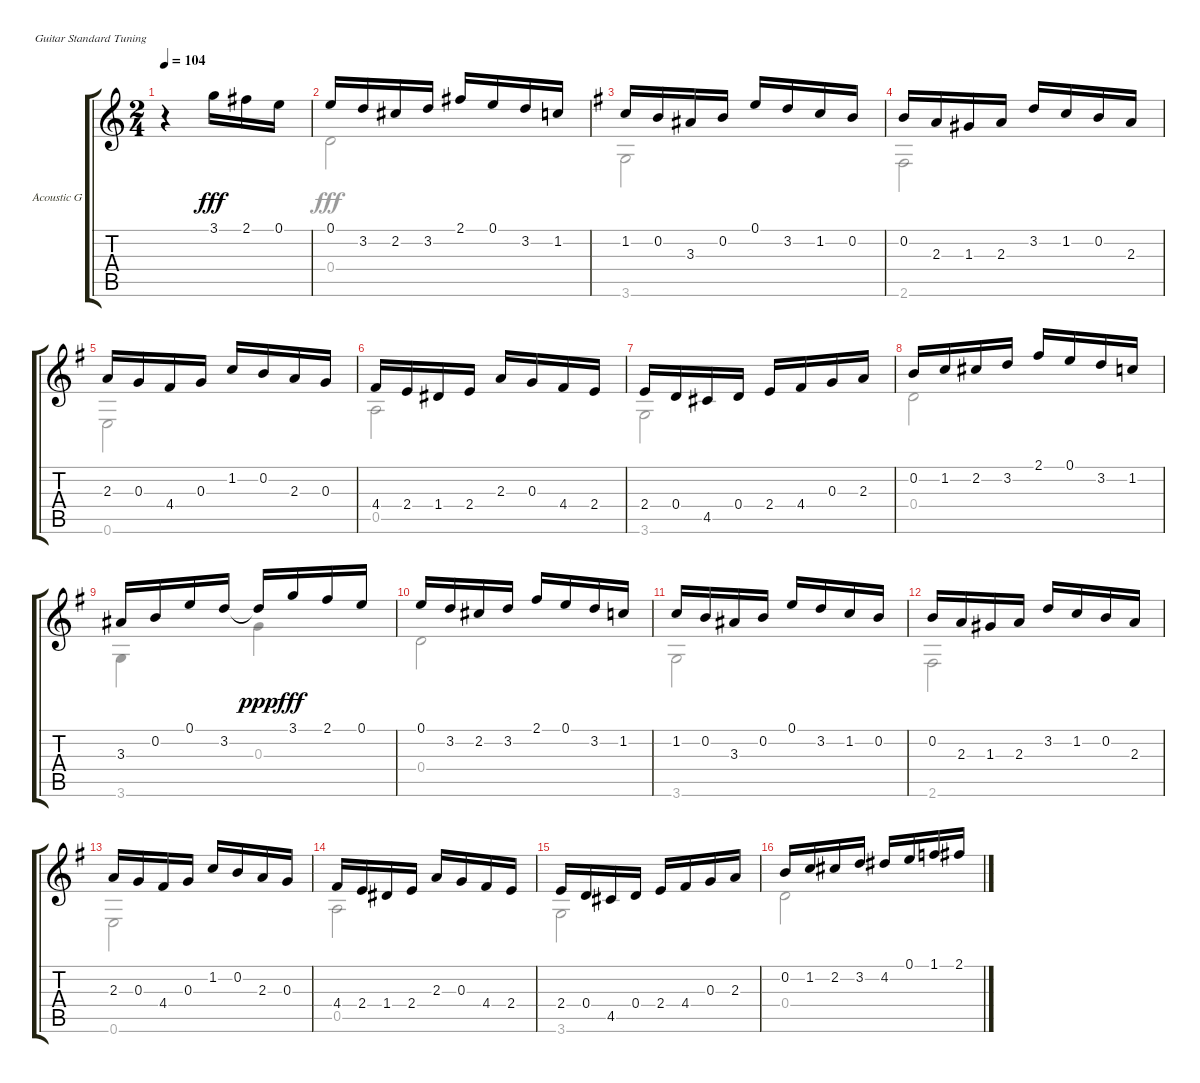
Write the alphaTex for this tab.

\bracketExtendMode groupsimilarinstruments
\firstSystemTrackNameOrientation horizontal
\otherSystemsTrackNameOrientation horizontal
\track ("Acoustic Guitar " "Acoustic G") {instrument acousticguitarnylon}
\staff {score tabs}
\tuning (E4 B3 G3 D3 A2 E2)
\voice
\ts (2 4)
\tempo 104
\clef g2
\ks c
r.4{dy fff instrument acousticguitarnylon} 3.1.16 2.1.16 0.1.16 |
0.1.16 3.2.16 2.2.16 3.2.16 2.1.16 0.1.16 3.2.16 1.2.16 |
\ks g
1.2.16 0.2.16 3.3.16 0.2.16 0.1.16 3.2.16 1.2.16 0.2.16 |
0.2.16 2.3.16 1.3.16 2.3.16 3.2.16 1.2.16 0.2.16 2.3.16 |
2.3.16 0.3.16 4.4.16 0.3.16 1.2.16 0.2.16 2.3.16 0.3.16 |
4.4.16 2.4.16 1.4.16 2.4.16 2.3.16 0.3.16 4.4.16 2.4.16 |
2.4.16 0.4.16 4.5.16 0.4.16 2.4.16 4.4.16 0.3.16 2.3.16 |
0.2.16 1.2.16 2.2.16 3.2.16 2.1.16 0.1.16 3.2.16 1.2.16 |
3.3.16 0.2.16 0.1.16 3.2.16 3.2{t}.16{dy ppp} 3.1.16{dy fff} 2.1.16 0.1.16 |
0.1.16 3.2.16 2.2.16 3.2.16 2.1.16 0.1.16 3.2.16 1.2.16 |
1.2.16 0.2.16 3.3.16 0.2.16 0.1.16 3.2.16 1.2.16 0.2.16 |
0.2.16 2.3.16 1.3.16 2.3.16 3.2.16 1.2.16 0.2.16 2.3.16 |
2.3.16 0.3.16 4.4.16 0.3.16 1.2.16 0.2.16 2.3.16 0.3.16 |
4.4.16 2.4.16 1.4.16 2.4.16 2.3.16 0.3.16 4.4.16 2.4.16 |
2.4.16 0.4.16 4.5.16 0.4.16 2.4.16 4.4.16 0.3.16 2.3.16 |
0.2.16 1.2.16 2.2.16 3.2.16 4.2.16 0.1.16 1.1.16 2.1.16
\voice
\clef g2
\ottava regular
\simile none
\ks c
|
0.4.2 |
\ks g
3.6.2 |
2.6.2 |
0.6.2 |
0.5.2 |
3.6.2 |
0.4.2 |
3.6.4 0.3.4 |
0.4.2 |
3.6.2 |
2.6.2 |
0.6.2 |
0.5.2 |
3.6.2 |
0.4.2
